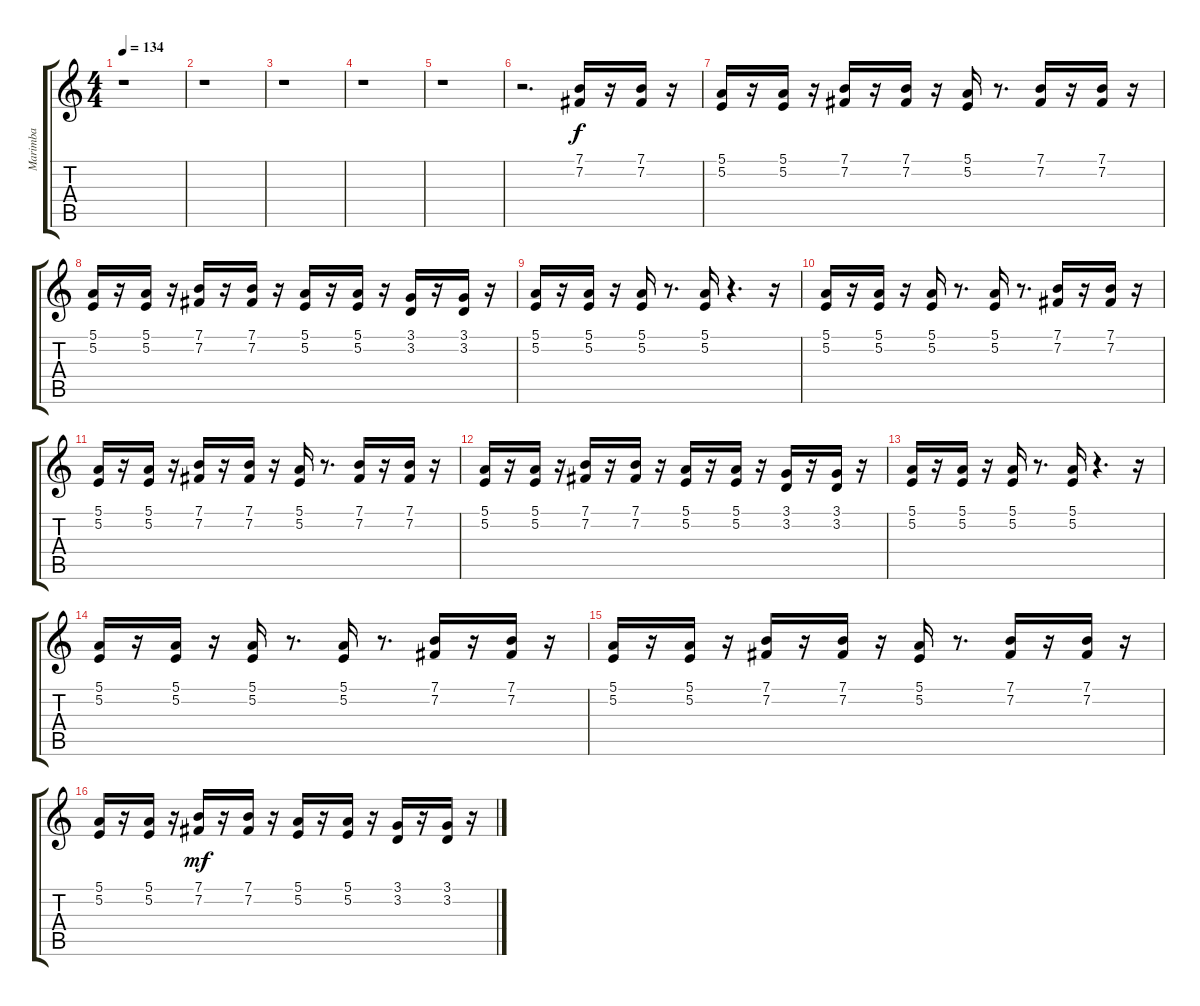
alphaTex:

\track ("Marimba" "Marimba") {instrument marimba}
\staff {score tabs}
\tuning (E4 B3 G3 D3 A2 E2) {hide}
\ts (4 4)
\tempo 134
\clef g2
\ks c
r.1{dy f} |
r.1 |
r.1 |
r.1 |
r.1 |
r.2{d} (7.1 7.2).16 r.16 (7.1 7.2).16 r.16 |
(5.1 5.2).16 r.16 (5.1 5.2).16 r.16 (7.1 7.2).16 r.16 (7.1 7.2).16 r.16 (5.1 5.2).16 r.8{d} (7.1 7.2).16 r.16 (7.1 7.2).16 r.16 |
(5.1 5.2).16 r.16 (5.1 5.2).16 r.16 (7.1 7.2).16 r.16 (7.1 7.2).16 r.16 (5.1 5.2).16 r.16 (5.1 5.2).16 r.16 (3.1 3.2).16 r.16 (3.1 3.2).16 r.16 |
(5.1 5.2).16 r.16 (5.1 5.2).16 r.16 (5.1 5.2).16 r.8{d} (5.1 5.2).16 r.4{d} r.16 |
(5.1 5.2).16 r.16 (5.1 5.2).16 r.16 (5.1 5.2).16 r.8{d} (5.1 5.2).16 r.8{d} (7.1 7.2).16 r.16 (7.1 7.2).16 r.16 |
(5.1 5.2).16 r.16 (5.1 5.2).16 r.16 (7.1 7.2).16 r.16 (7.1 7.2).16 r.16 (5.1 5.2).16 r.8{d} (7.1 7.2).16 r.16 (7.1 7.2).16 r.16 |
(5.1 5.2).16 r.16 (5.1 5.2).16 r.16 (7.1 7.2).16 r.16 (7.1 7.2).16 r.16 (5.1 5.2).16 r.16 (5.1 5.2).16 r.16 (3.1 3.2).16 r.16 (3.1 3.2).16 r.16 |
(5.1 5.2).16 r.16 (5.1 5.2).16 r.16 (5.1 5.2).16 r.8{d} (5.1 5.2).16 r.4{d} r.16 |
(5.1 5.2).16 r.16 (5.1 5.2).16 r.16 (5.1 5.2).16 r.8{d} (5.1 5.2).16 r.8{d} (7.1 7.2).16 r.16 (7.1 7.2).16 r.16 |
(5.1 5.2).16 r.16 (5.1 5.2).16 r.16 (7.1 7.2).16 r.16 (7.1 7.2).16 r.16 (5.1 5.2).16 r.8{d} (7.1 7.2).16 r.16 (7.1 7.2).16 r.16 |
(5.1 5.2).16 r.16 (5.1 5.2).16 r.16 (7.1 7.2).16{dy mf} r.16 (7.1 7.2).16 r.16 (5.1 5.2).16 r.16 (5.1 5.2).16 r.16 (3.1 3.2).16 r.16 (3.1 3.2).16 r.16
